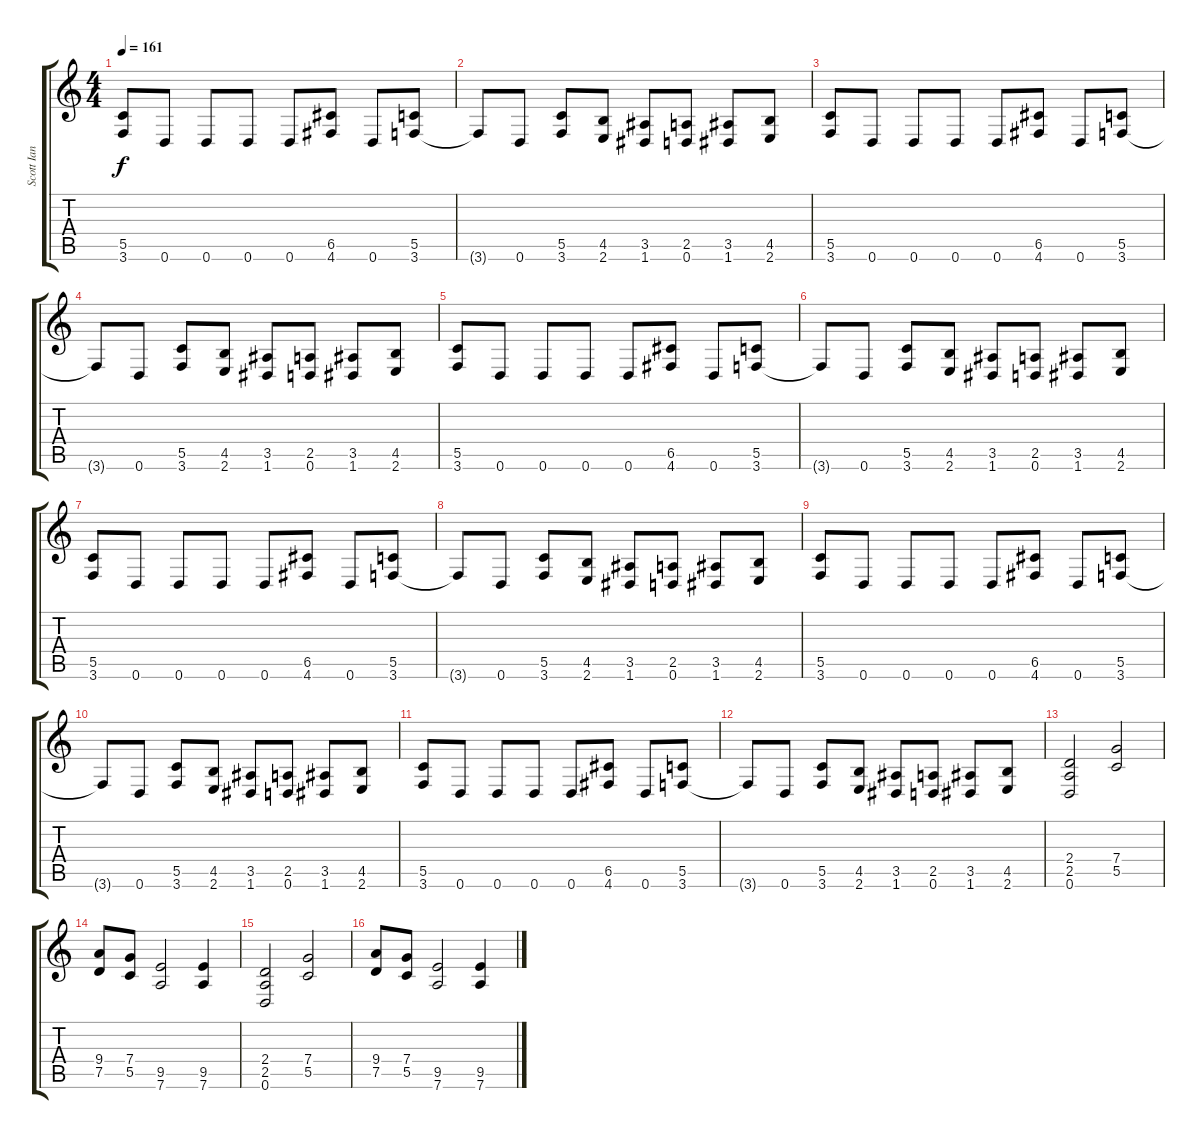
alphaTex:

\track ("Scott Ian" "Scott Ian") {instrument distortionguitar}
\staff {score tabs}
\tuning (D4 A3 F3 C3 G2 D2) {hide}
\ts (4 4)
\tempo 161
\clef g2
\ks c
(5.5 3.6).8{dy f} 0.6.8 0.6.8 0.6.8 0.6.8 (6.5 4.6).8 0.6.8 (5.5 3.6).8 |
3.6{t}.8 0.6.8 (5.5 3.6).8 (4.5 2.6).8 (3.5 1.6).8 (2.5 0.6).8 (3.5 1.6).8 (4.5 2.6).8 |
(5.5 3.6).8 0.6.8 0.6.8 0.6.8 0.6.8 (6.5 4.6).8 0.6.8 (5.5 3.6).8 |
3.6{t}.8 0.6.8 (5.5 3.6).8 (4.5 2.6).8 (3.5 1.6).8 (2.5 0.6).8 (3.5 1.6).8 (4.5 2.6).8 |
(5.5 3.6).8 0.6.8 0.6.8 0.6.8 0.6.8 (6.5 4.6).8 0.6.8 (5.5 3.6).8 |
3.6{t}.8 0.6.8 (5.5 3.6).8 (4.5 2.6).8 (3.5 1.6).8 (2.5 0.6).8 (3.5 1.6).8 (4.5 2.6).8 |
(5.5 3.6).8 0.6.8 0.6.8 0.6.8 0.6.8 (6.5 4.6).8 0.6.8 (5.5 3.6).8 |
3.6{t}.8 0.6.8 (5.5 3.6).8 (4.5 2.6).8 (3.5 1.6).8 (2.5 0.6).8 (3.5 1.6).8 (4.5 2.6).8 |
(5.5 3.6).8 0.6.8 0.6.8 0.6.8 0.6.8 (6.5 4.6).8 0.6.8 (5.5 3.6).8 |
3.6{t}.8 0.6.8 (5.5 3.6).8 (4.5 2.6).8 (3.5 1.6).8 (2.5 0.6).8 (3.5 1.6).8 (4.5 2.6).8 |
(5.5 3.6).8 0.6.8 0.6.8 0.6.8 0.6.8 (6.5 4.6).8 0.6.8 (5.5 3.6).8 |
3.6{t}.8 0.6.8 (5.5 3.6).8 (4.5 2.6).8 (3.5 1.6).8 (2.5 0.6).8 (3.5 1.6).8 (4.5 2.6).8 |
(2.4 2.5 0.6).2 (7.4 5.5).2 |
(9.4 7.5).8 (7.4 5.5).8 (9.5 7.6).2 (9.5 7.6).4 |
(2.4 2.5 0.6).2 (7.4 5.5).2 |
(9.4 7.5).8 (7.4 5.5).8 (9.5 7.6).2 (9.5 7.6).4
